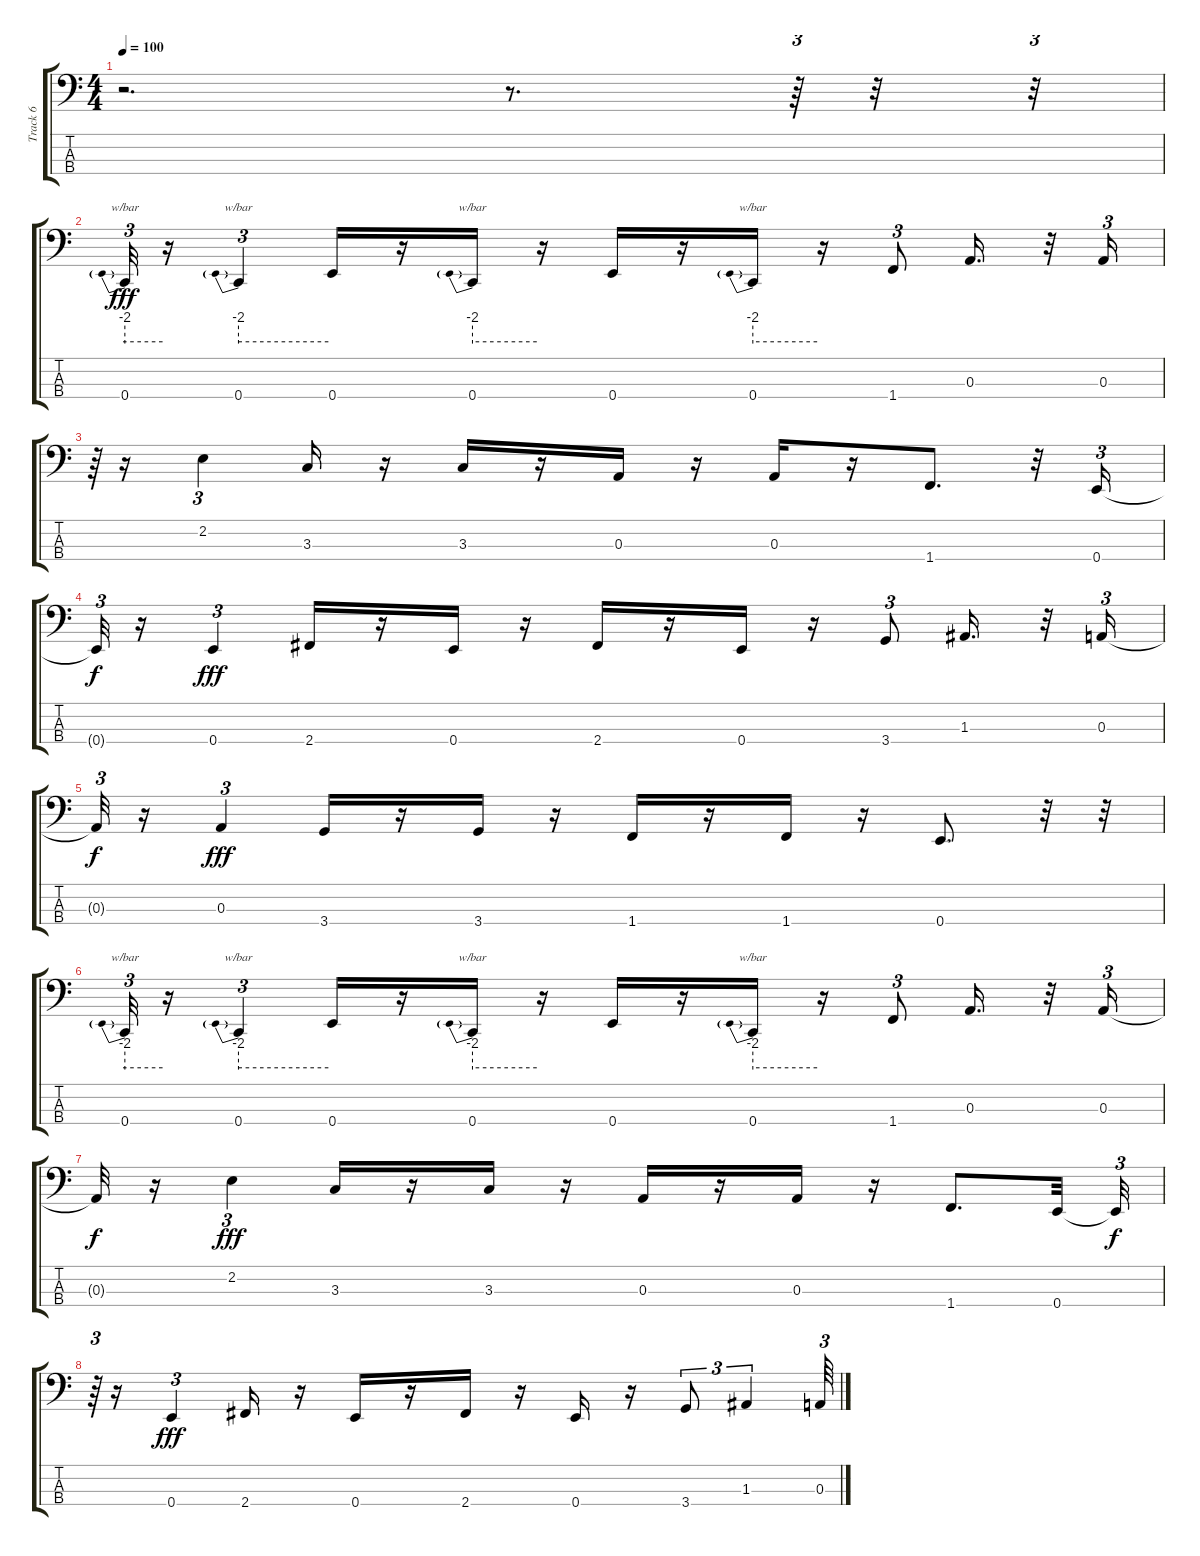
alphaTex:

\track ("Track 6" "Track 6") {instrument synthbass1}
\staff {score tabs}
\tuning (G2 D2 A1 E1) {hide}
\ts (4 4)
\tempo 100
\clef f4
\ks c
r.2{d dy fff} r.8{d} r.64{tu (3 2)} r.32 r.32{tu (3 2)} |
0.4.32{tu (3 2) tbe (predive default 0 -8 60 -8)} r.16 0.4.4{tu (3 2) tbe (predive default 0 -8 60 -8)} 0.4.16 r.16 0.4.16{tbe (predive default 0 -8 60 -8)} r.16 0.4.16 r.16 0.4.16{tbe (predive default 0 -8 60 -8)} r.16 1.4.8{tu (3 2)} 0.3.16{d} r.32 0.3.16{tu (3 2)} |
r.64{tu (3 2)} r.16 2.2.4{tu (3 2)} 3.3.16 r.16 3.3.16 r.16 0.3.16 r.16 0.3.16 r.16 1.4.8{d} r.32 0.4.16{tu (3 2)} |
0.4{t}.32{tu (3 2) dy f} r.16 0.4.4{tu (3 2) dy fff} 2.4.16 r.16 0.4.16 r.16 2.4.16 r.16 0.4.16 r.16 3.4.8{tu (3 2)} 1.3.16{d} r.32 0.3.16{tu (3 2)} |
0.3{t}.32{tu (3 2) dy f} r.16 0.3.4{tu (3 2) dy fff} 3.4.16 r.16 3.4.16 r.16 1.4.16 r.16 1.4.16 r.16 0.4.8{d} r.32 r.32 |
0.4.32{tu (3 2) tbe (predive default 0 -8 60 -8)} r.16 0.4.4{tu (3 2) tbe (predive default 0 -8 60 -8)} 0.4.16 r.16 0.4.16{tbe (predive default 0 -8 60 -8)} r.16 0.4.16 r.16 0.4.16{tbe (predive default 0 -8 60 -8)} r.16 1.4.8{tu (3 2)} 0.3.16{d} r.32 0.3.16{tu (3 2)} |
0.3{t}.32{dy f} r.16 2.2.4{tu (3 2) dy fff} 3.3.16 r.16 3.3.16 r.16 0.3.16 r.16 0.3.16 r.16 1.4.8{d} 0.4.32 0.4{t}.32{tu (3 2) dy f} |
r.64{tu (3 2)} r.16 0.4.4{tu (3 2) dy fff} 2.4.16 r.16 0.4.16 r.16 2.4.16 r.16 0.4.16 r.16 3.4.8{tu (3 2)} 1.3.4{tu (3 2)} 0.3.64{tu (3 2)}
